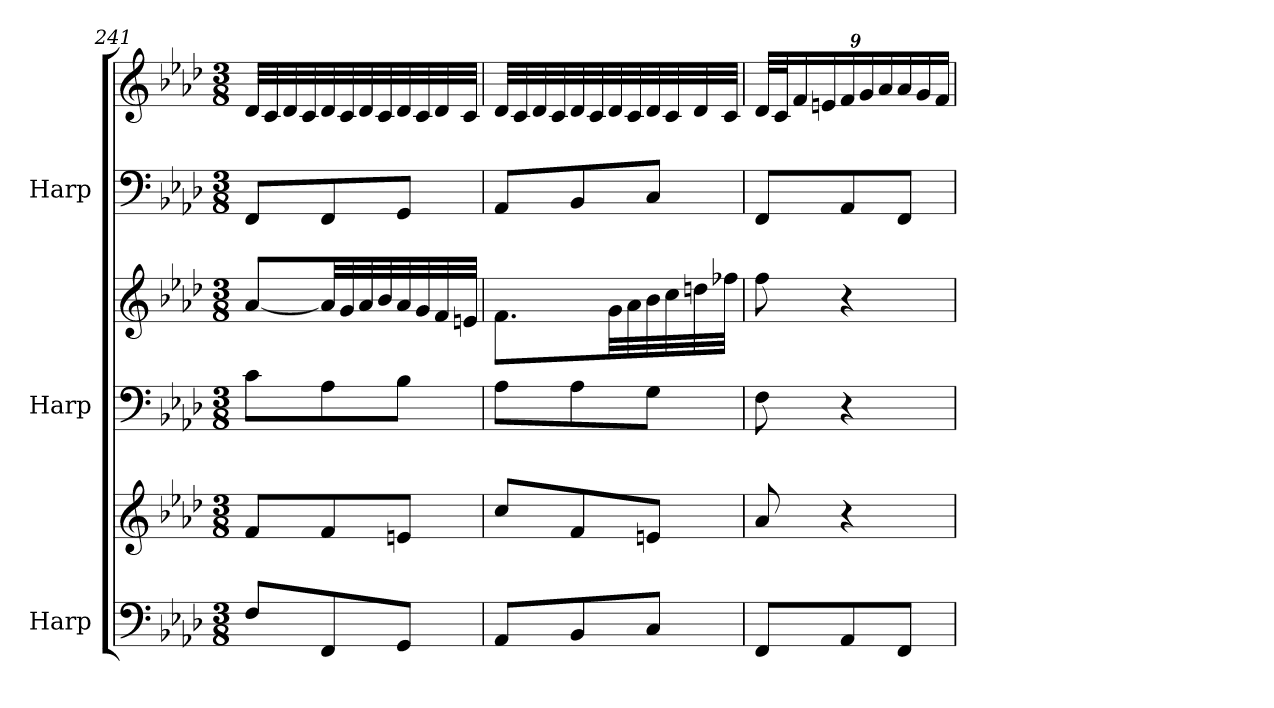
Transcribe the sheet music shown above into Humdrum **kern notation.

**kern	**kern	**kern	**kern	**kern	**kern
*part3	*part3	*part2	*part2	*part1	*part1
*staff6	*staff5	*staff4	*staff3	*staff2	*staff1
*I"Harp	*	*I"Harp	*	*I"Harp	*
*I'Hp	*	*I'Hp	*	*I'Hp	*
!!LO:PB:g=z
*clefF4	*clefG2	*clefF4	*clefG2	*clefF4	*clefG2
*k[b-e-a-d-]	*k[b-e-a-d-]	*k[b-e-a-d-]	*k[b-e-a-d-]	*k[b-e-a-d-]	*k[b-e-a-d-]
*M3/8	*M3/8	*M3/8	*M3/8	*M3/8	*M3/8
=241	=241	=241	=241	=241	=241
8F/L	8f/L	8c\L	[8a-/L	8FF/L	32d-/LLL
.	.	.	.	.	32c/
.	.	.	.	.	32d-/
.	.	.	.	.	32c/
8FF/	8f/	8A-\	32a-/LL]	8FF/	32d-/
.	.	.	32g/	.	32c/
.	.	.	32a-/	.	32d-/
.	.	.	32b-/	.	32c/
8GG/J	8en/J	8B-\J	32a-/	8GG/J	32d-/
.	.	.	32g/	.	32c/
.	.	.	32f/	.	32d-/
.	.	.	32en/JJJ	.	32c/JJJ
=242	=242	=242	=242	=242	=242
8AA-/L	8cc/L	8A-\L	8.f\L	8AA-/L	32d-/LLL
.	.	.	.	.	32c/
.	.	.	.	.	32d-/
.	.	.	.	.	32c/
8BB-/	8f/	8A-\	.	8BB-/	32d-/
.	.	.	.	.	32c/
.	.	.	32g\LL	.	32d-/
.	.	.	32a-\	.	32c/
8C/J	8en/J	8G\J	32b-\	8C/J	32d-/
.	.	.	32cc\	.	32c/
.	.	.	32ddn\	.	32d-/
.	.	.	32ff-X\JJJ	.	32c/JJJ
=243	=243	=243	=243	=243	=243
*	*	*	*	*	*Xbrackettup
8FF/L	8a-/	8F\	8ff\	8FF/L	48d-/LLL
.	.	.	.	.	48c/J
.	.	.	.	.	24f/
.	.	.	.	.	24en/
8AA-/	4r	4r	4r	8AA-/	24f/
.	.	.	.	.	24g/
.	.	.	.	.	24a-/
8FF/J	.	.	.	8FF/J	24a-/
.	.	.	.	.	24g/
.	.	.	.	.	24f/JJ
=	=	=	=	=	=
*-	*-	*-	*-	*-	*-
